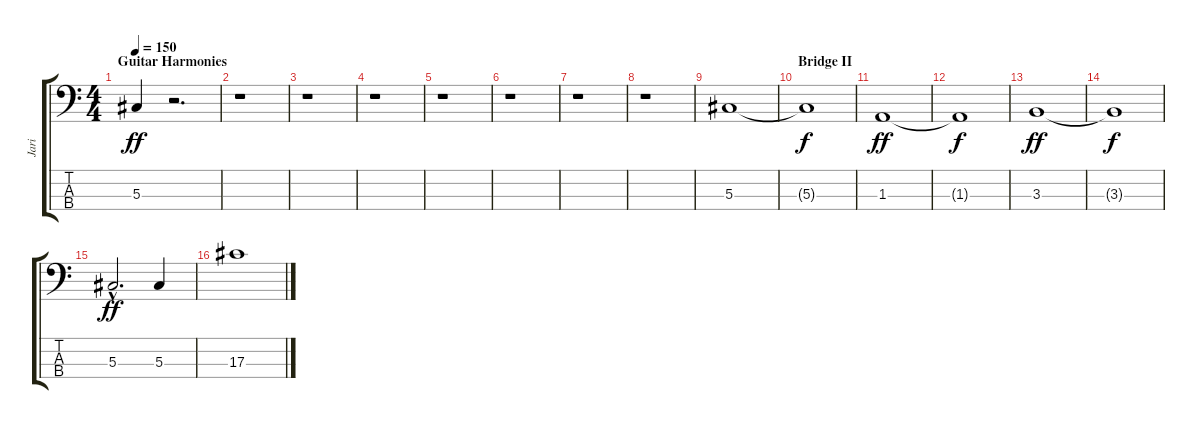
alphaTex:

\track ("Jari" "Jari") {instrument electricbassfinger}
\staff {score tabs}
\tuning (Gb2 Db2 Ab1 Eb1) {hide}
\ts (4 4)
\section ("" "Guitar Harmonies")
\tempo 150
\clef f4
\ks c
5.3.4{dy ff} r.2{d} |
r.1 |
r.1 |
r.1 |
r.1 |
r.1 |
r.1 |
r.1 |
5.3.1 |
\section ("" "Bridge II")
5.3{t}.1{dy f} |
1.3.1{dy ff} |
1.3{t}.1{dy f} |
3.3.1{dy ff} |
3.3{t}.1{dy f} |
5.3{hac}.2{d dy ff} 5.3.4 |
17.3{ss}.1
